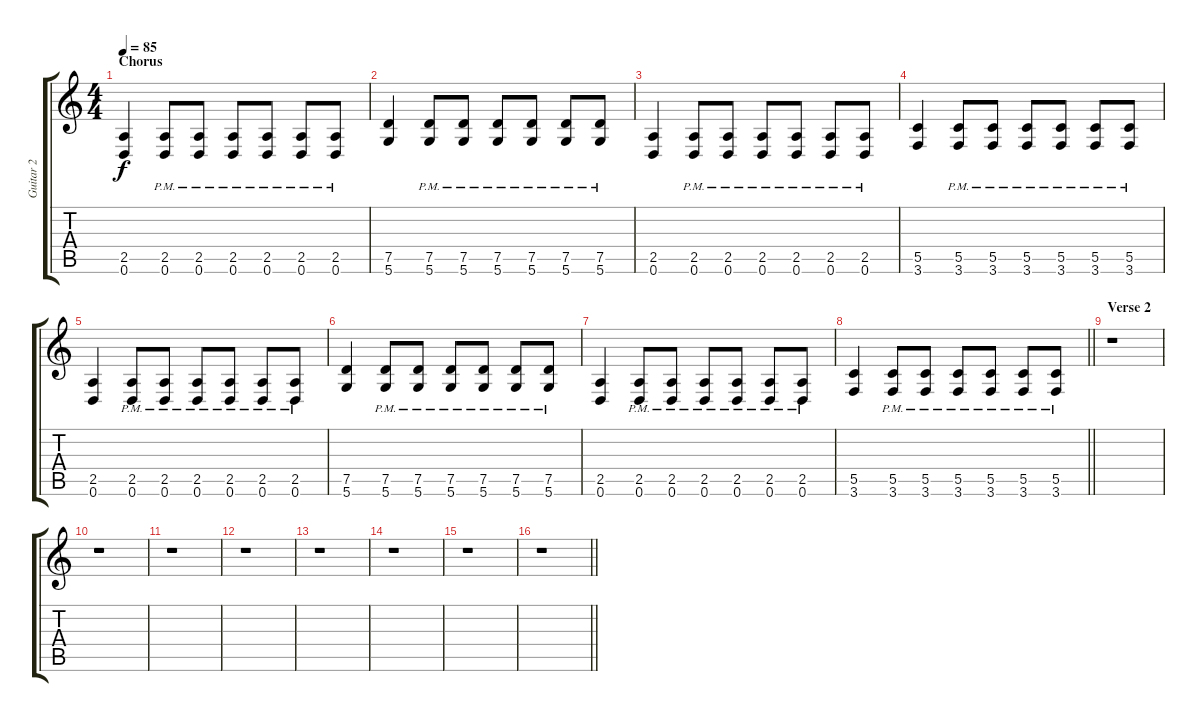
\track ("Guitar 2" "Guitar 2") {instrument distortionguitar}
\staff {score tabs}
\tuning (D4 A3 F3 C3 G2 D2) {hide}
\ts (4 4)
\section ("" "Chorus")
\tempo 85
\clef g2
\ks c
(2.5 0.6).4{dy f} (2.5{pm} 0.6{pm}).8 (2.5{pm} 0.6{pm}).8 (2.5{pm} 0.6{pm}).8 (2.5{pm} 0.6{pm}).8 (2.5{pm} 0.6{pm}).8 (2.5{pm} 0.6{pm}).8 |
(7.5 5.6).4 (7.5{pm} 5.6{pm}).8 (7.5{pm} 5.6{pm}).8 (7.5{pm} 5.6{pm}).8 (7.5{pm} 5.6{pm}).8 (7.5{pm} 5.6{pm}).8 (7.5{pm} 5.6{pm}).8 |
(2.5 0.6).4 (2.5{pm} 0.6{pm}).8 (2.5{pm} 0.6{pm}).8 (2.5{pm} 0.6{pm}).8 (2.5{pm} 0.6{pm}).8 (2.5{pm} 0.6{pm}).8 (2.5{pm} 0.6{pm}).8 |
(5.5 3.6).4 (5.5{pm} 3.6{pm}).8 (5.5{pm} 3.6{pm}).8 (5.5{pm} 3.6{pm}).8 (5.5{pm} 3.6{pm}).8 (5.5{pm} 3.6{pm}).8 (5.5{pm} 3.6{pm}).8 |
(2.5 0.6).4 (2.5{pm} 0.6{pm}).8 (2.5{pm} 0.6{pm}).8 (2.5{pm} 0.6{pm}).8 (2.5{pm} 0.6{pm}).8 (2.5{pm} 0.6{pm}).8 (2.5{pm} 0.6{pm}).8 |
(7.5 5.6).4 (7.5{pm} 5.6{pm}).8 (7.5{pm} 5.6{pm}).8 (7.5{pm} 5.6{pm}).8 (7.5{pm} 5.6{pm}).8 (7.5{pm} 5.6{pm}).8 (7.5{pm} 5.6{pm}).8 |
(2.5 0.6).4 (2.5{pm} 0.6{pm}).8 (2.5{pm} 0.6{pm}).8 (2.5{pm} 0.6{pm}).8 (2.5{pm} 0.6{pm}).8 (2.5{pm} 0.6{pm}).8 (2.5{pm} 0.6{pm}).8 |
\barLineRight lightlight
(5.5 3.6).4 (5.5{pm} 3.6{pm}).8 (5.5{pm} 3.6{pm}).8 (5.5{pm} 3.6{pm}).8 (5.5{pm} 3.6{pm}).8 (5.5{pm} 3.6{pm}).8 (5.5{pm} 3.6{pm}).8 |
\section ("" "Verse 2")
r.1 |
r.1 |
r.1 |
r.1 |
r.1 |
r.1 |
r.1 |
\barLineRight lightlight
r.1
